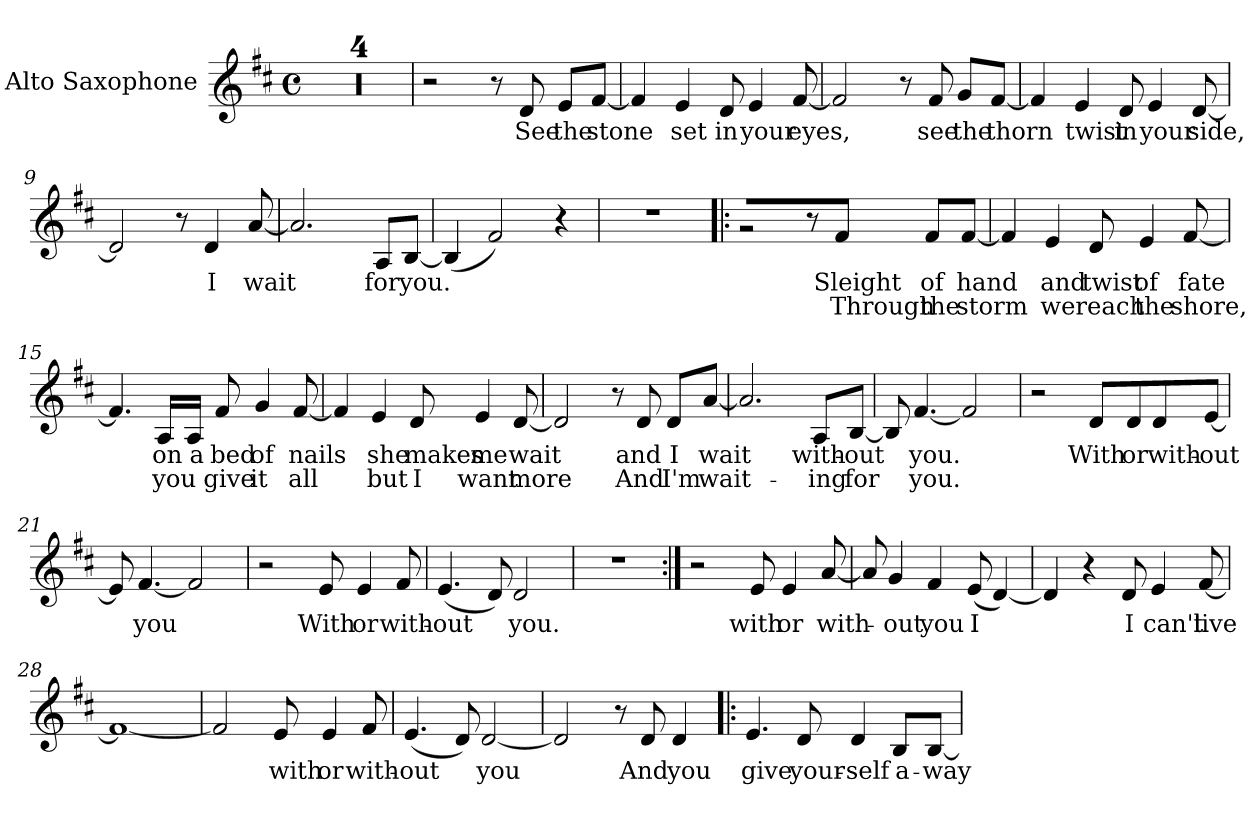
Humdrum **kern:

**kern	**text	**text
*part1	*part1	*part1
*staff1	*staff1	*staff1
*I"Alto Saxophone	*	*
*I'A. Sax.	*	*
*clefG2	*	*
*k[f#c#]	*	*
*D:	*	*
*M4/4	*	*
*met(c)	*	*
=1	=1	=1
1r	.	.
=2	=2	=2
1r	.	.
=3	=3	=3
1r	.	.
=4	=4	=4
1r	.	.
!!LO:LB:g=z
=5	=5	=5
2r	.	.
8r	.	.
!	!LO:LY:b	!
8d	See	.
!	!LO:LY:b	!
8eL	the	.
!	!LO:LY:b	!
[8f#J	stone	.
=6	=6	=6
4f#]	.	.
!	!LO:LY:b	!
4e	set	.
!	!LO:LY:b	!
8d	in	.
!	!LO:LY:b	!
4e	your	.
!	!LO:LY:b	!
[8f#	eyes,	.
=7	=7	=7
2f#]	.	.
8r	.	.
!	!LO:LY:b	!
8f#	see	.
!	!LO:LY:b	!
8gL	the	.
!	!LO:LY:b	!
[8f#J	thorn	.
=8	=8	=8
4f#]	.	.
!	!LO:LY:b	!
4e	twist	.
!	!LO:LY:b	!
8d	in	.
!	!LO:LY:b	!
4e	your	.
!	!LO:LY:b	!
[8d	side,	.
!!LO:LB:g=z
=9	=9	=9
2d]	.	.
8r	.	.
!	!LO:LY:b	!
4d	I	.
!	!LO:LY:b	!
[8a	wait	.
=10	=10	=10
2.a]	.	.
!	!LO:LY:b	!
8AL	for	.
!	!LO:LY:b	!
[8BJ	you.	.
=11	=11	=11
(4B]	.	.
2f#)	.	.
4r	.	.
=12	=12	=12
1r	.	.
!!LO:LB:g=z
=13!|:	=13!|:	=13!|:
2r	.	.
8r	.	.
!	!LO:LY:b	!LO:LY:b
8f#J	Sleight	Through
!	!LO:LY:b	!LO:LY:b
8f#L	of	the
!	!LO:LY:b	!LO:LY:b
[8f#J	hand	storm
=14	=14	=14
4f#]	.	.
!	!LO:LY:b	!LO:LY:b
4e	and	we
!	!LO:LY:b	!LO:LY:b
8d	twist	reach
!	!LO:LY:b	!LO:LY:b
4e	of	the
!	!LO:LY:b	!LO:LY:b
[8f#	fate	shore,
=15	=15	=15
4.f#]	.	.
!	!LO:LY:b	!LO:LY:b
16ALL	on	you
!	!LO:LY:b	!
16AJJ	a	.
!	!LO:LY:b	!LO:LY:b
8f#	bed	give
!	!LO:LY:b	!LO:LY:b
4g	of	it
!	!LO:LY:b	!LO:LY:b
[8f#	nails	all
=16	=16	=16
4f#]	.	.
!	!LO:LY:b	!LO:LY:b
4e	she	but
!	!LO:LY:b	!LO:LY:b
8d	makes	I
!	!LO:LY:b	!LO:LY:b
4e	me	want
!	!LO:LY:b	!LO:LY:b
[8d	wait	more
!!LO:LB:g=z
=17	=17	=17
2d]	.	.
8r	.	.
!	!LO:LY:b	!LO:LY:b
8d	and	And
!	!LO:LY:b	!LO:LY:b
8dL	I	I'm
!	!LO:LY:b	!LO:LY:b
[8aJ	wait	wait-
=18	=18	=18
2.a]	.	.
!	!LO:LY:b	!LO:LY:b
8AL	with-	-ing
!	!LO:LY:b	!LO:LY:b
[8BJ	-out	for
=19	=19	=19
8B]	.	.
!	!LO:LY:b	!LO:LY:b
[4.f#	you.	you.
2f#]	.	.
=20	=20	=20
2r	.	.
!	!LO:LY:b	!
8dL	With	.
!	!LO:LY:b	!
8d	or	.
!	!LO:LY:b	!
8d	with-	.
!	!LO:LY:b	!
[8eJ	-out	.
!!LO:LB:g=z
=21	=21	=21
8e]	.	.
!	!LO:LY:b	!
[4.f#	you	.
2f#]	.	.
=22	=22	=22
2r	.	.
!	!LO:LY:b	!
8e	With	.
!	!LO:LY:b	!
4e	or	.
!	!LO:LY:b	!
8f#	with-	.
=23	=23	=23
!	!LO:LY:b	!
(4.e	-out	.
8d)	.	.
!	!LO:LY:b	!
2d	you.	.
=24	=24	=24
1r	.	.
!!LO:LB:g=z
=25:|!	=25:|!	=25:|!
2r	.	.
!	!LO:LY:b	!
8e	with	.
!	!LO:LY:b	!
4e	or	.
!	!LO:LY:b	!
[8a	with-	.
=26	=26	=26
8a]	.	.
!	!LO:LY:b	!
4g	-out	.
!	!LO:LY:b	!
4f#	you	.
!	!LO:LY:b	!
(8e	I	.
[4d)	.	.
=27	=27	=27
4d]	.	.
4r	.	.
!	!LO:LY:b	!
8d	I	.
!	!LO:LY:b	!
4e	can't	.
!	!LO:LY:b	!
[8f#	live	.
!!LO:LB:g=z
=28	=28	=28
1f#_	.	.
=29	=29	=29
2f#]	.	.
!	!LO:LY:b	!
8e	with	.
!	!LO:LY:b	!
4e	or	.
!	!LO:LY:b	!
8f#	with-	.
=30	=30	=30
!	!LO:LY:b	!
(4.e	-out	.
8d)	.	.
!	!LO:LY:b	!
[2d	you	.
=31	=31	=31
2d]	.	.
8r	.	.
!	!LO:LY:b	!
8d	And	.
!	!LO:LY:b	!
4d	you	.
!!LO:LB:g=z
=32!|:	=32!|:	=32!|:
!	!LO:LY:b	!
4.e	give	.
!	!LO:LY:b	!
8d	your-	.
!	!LO:LY:b	!
4d	-self	.
!	!LO:LY:b	!
8BL	a-	.
!	!LO:LY:b	!
[8BJ	-way	.
=	=	=
*-	*-	*-
